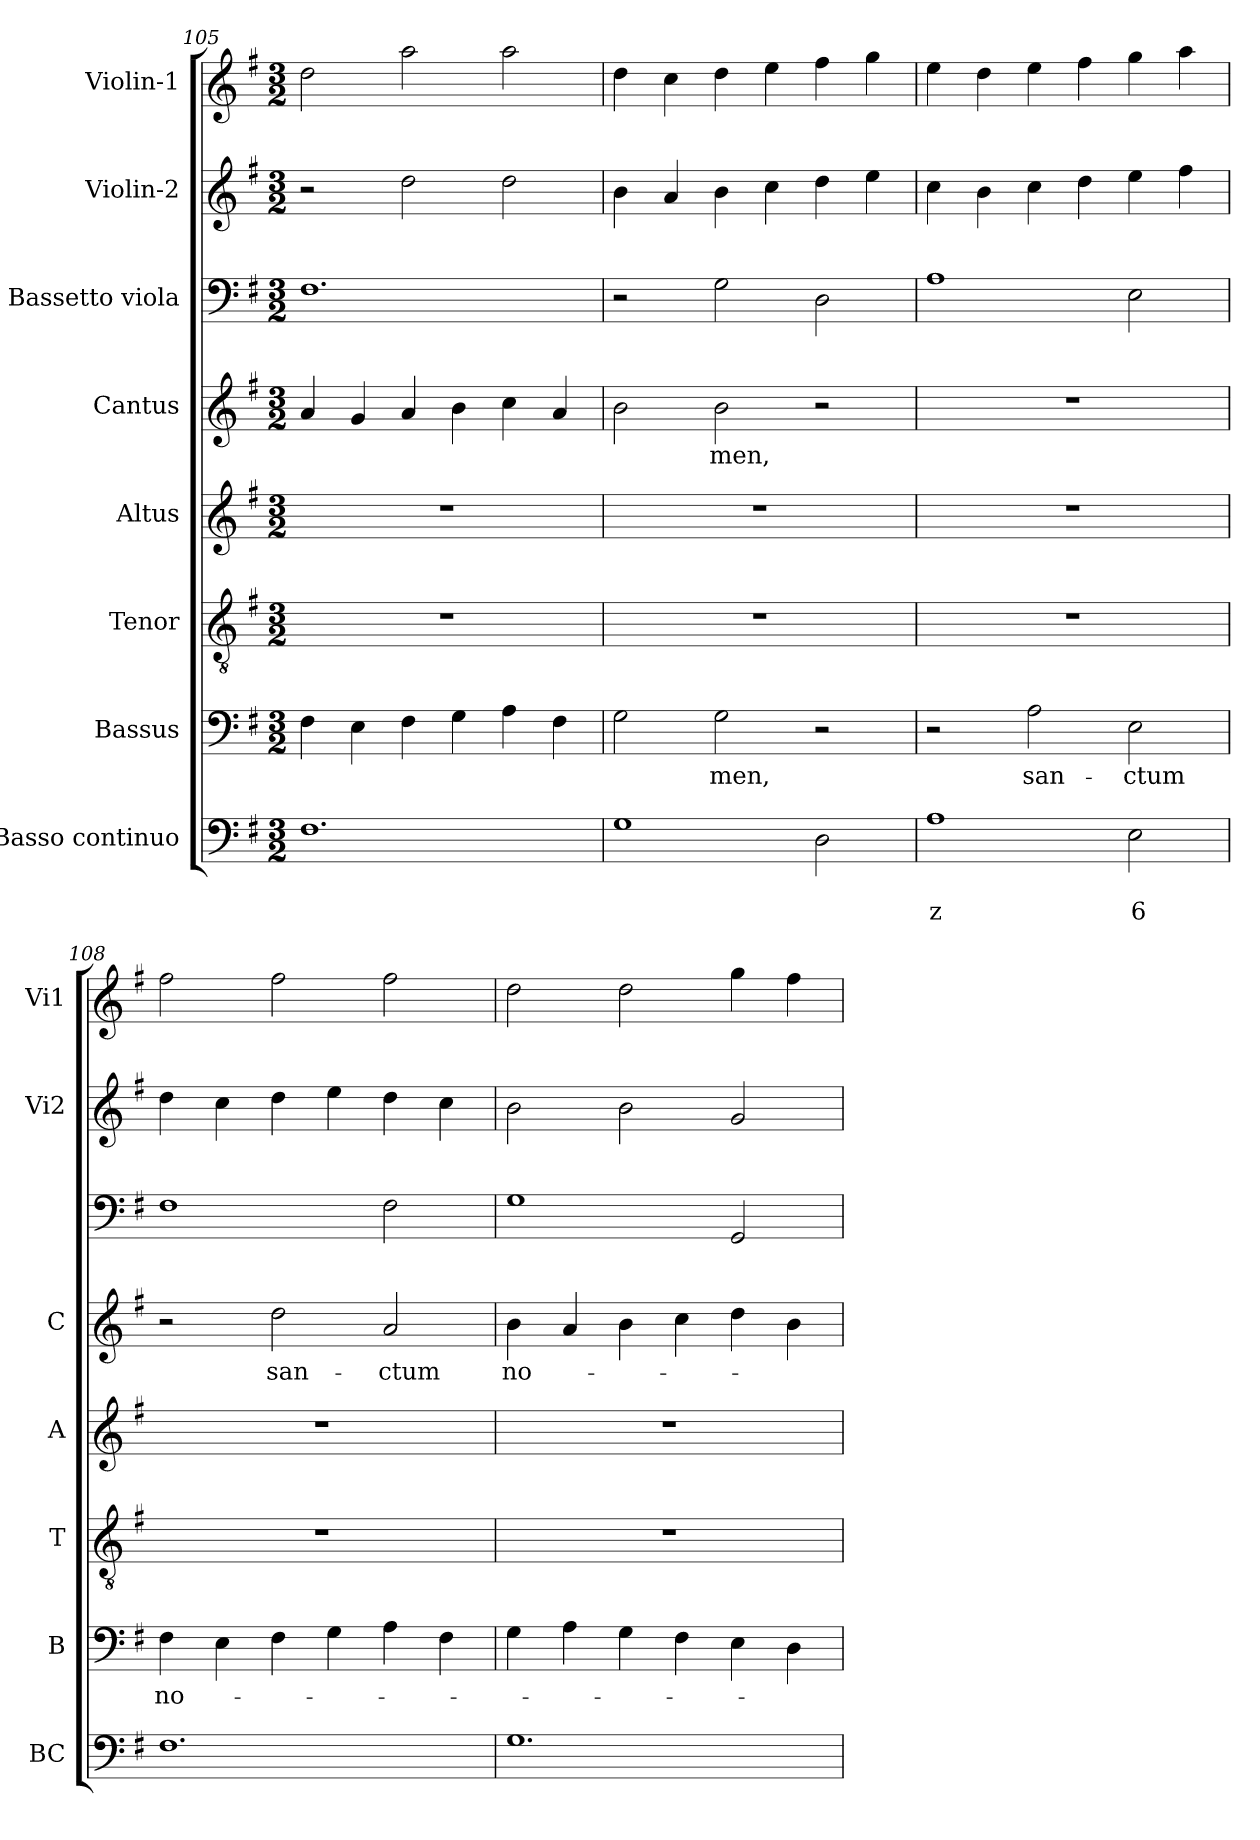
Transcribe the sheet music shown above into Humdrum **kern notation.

**kern	**text	**text	**kern	**text	**kern	**kern	**kern	**text	**kern	**kern	**kern
*part8	*part8	*part8	*part7	*part7	*part6	*part5	*part4	*part4	*part3	*part2	*part1
*staff8	*staff8	*staff8	*staff7	*staff7	*staff6	*staff5	*staff4	*staff4	*staff3	*staff2	*staff1
*I"Basso continuo	*	*	*I"Bassus	*	*I"Tenor	*I"Altus	*I"Cantus	*	*I"Bassetto viola	*I"Violin-2	*I"Violin-1
*I'BC	*	*	*I'B	*	*I'T	*I'A	*I'C	*	*	*I'Vi2	*I'Vi1
*clefF4	*	*	*clefF4	*	*clefGv2	*clefG2	*clefG2	*	*clefF4	*clefG2	*clefG2
*k[f#]	*	*	*k[f#]	*	*k[f#]	*k[f#]	*k[f#]	*	*k[f#]	*k[f#]	*k[f#]
*G:	*	*	*G:	*	*G:	*G:	*G:	*	*G:	*G:	*G:
*M3/2	*	*	*M3/2	*	*M3/2	*M3/2	*M3/2	*	*M3/2	*M3/2	*M3/2
=105	=105	=105	=105	=105	=105	=105	=105	=105	=105	=105	=105
1.F#	.	.	4F#\	.	1.r	1.r	4a/	.	1.F#	2r	2dd\
.	.	.	4E\	.	.	.	4g/	.	.	.	.
.	.	.	4F#\	.	.	.	4a/	.	.	2dd\	2aa\
.	.	.	4G\	.	.	.	4b\	.	.	.	.
.	.	.	4A\	.	.	.	4cc\	.	.	2dd\	2aa\
.	.	.	4F#\	.	.	.	4a/	.	.	.	.
!!LO:PB:g=z
=106	=106	=106	=106	=106	=106	=106	=106	=106	=106	=106	=106
1G	.	.	2G\	.	1.r	1.r	2b\	.	2r	4b\	4dd\
.	.	.	.	.	.	.	.	.	.	4a/	4cc\
!	!	!	!	!LO:LY:b	!	!	!	!LO:LY:b	!	!	!
.	.	.	2G\	-men,	.	.	2b\	-men,	2G\	4b\	4dd\
.	.	.	.	.	.	.	.	.	.	4cc\	4ee\
2D\	.	.	2r	.	.	.	2r	.	2D\	4dd\	4ff#\
.	.	.	.	.	.	.	.	.	.	4ee\	4gg\
=107	=107	=107	=107	=107	=107	=107	=107	=107	=107	=107	=107
!	!	!LO:LY:b	!	!	!	!	!	!	!	!	!
1A	.	z	2r	.	1.r	1.r	1.r	.	1A	4cc\	4ee\
.	.	.	.	.	.	.	.	.	.	4b\	4dd\
!	!	!	!	!LO:LY:b	!	!	!	!	!	!	!
.	.	.	2A\	san-	.	.	.	.	.	4cc\	4ee\
.	.	.	.	.	.	.	.	.	.	4dd\	4ff#\
!	!	!LO:LY:b	!	!LO:LY:b	!	!	!	!	!	!	!
2E\	.	6	2E\	-ctum	.	.	.	.	2E\	4ee\	4gg\
.	.	.	.	.	.	.	.	.	.	4ff#\	4aa\
=108	=108	=108	=108	=108	=108	=108	=108	=108	=108	=108	=108
!	!	!	!	!LO:LY:b	!	!	!	!	!	!	!
1.F#	.	.	4F#\	no-	1.r	1.r	2r	.	1F#	4dd\	2ff#\
.	.	.	4E\	.	.	.	.	.	.	4cc\	.
!	!	!	!	!	!	!	!	!LO:LY:b	!	!	!
.	.	.	4F#\	.	.	.	2dd\	san-	.	4dd\	2ff#\
.	.	.	4G\	.	.	.	.	.	.	4ee\	.
!	!	!	!	!	!	!	!	!LO:LY:b	!	!	!
.	.	.	4A\	.	.	.	2a/	-ctum	2F#\	4dd\	2ff#\
.	.	.	4F#\	.	.	.	.	.	.	4cc\	.
=109	=109	=109	=109	=109	=109	=109	=109	=109	=109	=109	=109
!	!	!	!	!	!	!	!	!LO:LY:b	!	!	!
1.G	.	.	4G\	.	1.r	1.r	4b\	no-	1G	2b\	2dd\
.	.	.	4A\	.	.	.	4a/	.	.	.	.
.	.	.	4G\	.	.	.	4b\	.	.	2b\	2dd\
.	.	.	4F#\	.	.	.	4cc\	.	.	.	.
.	.	.	4E\	.	.	.	4dd\	.	2GG/	2g/	4gg\
.	.	.	4D\	.	.	.	4b\	.	.	.	4ff#\
=	=	=	=	=	=	=	=	=	=	=	=
*-	*-	*-	*-	*-	*-	*-	*-	*-	*-	*-	*-
